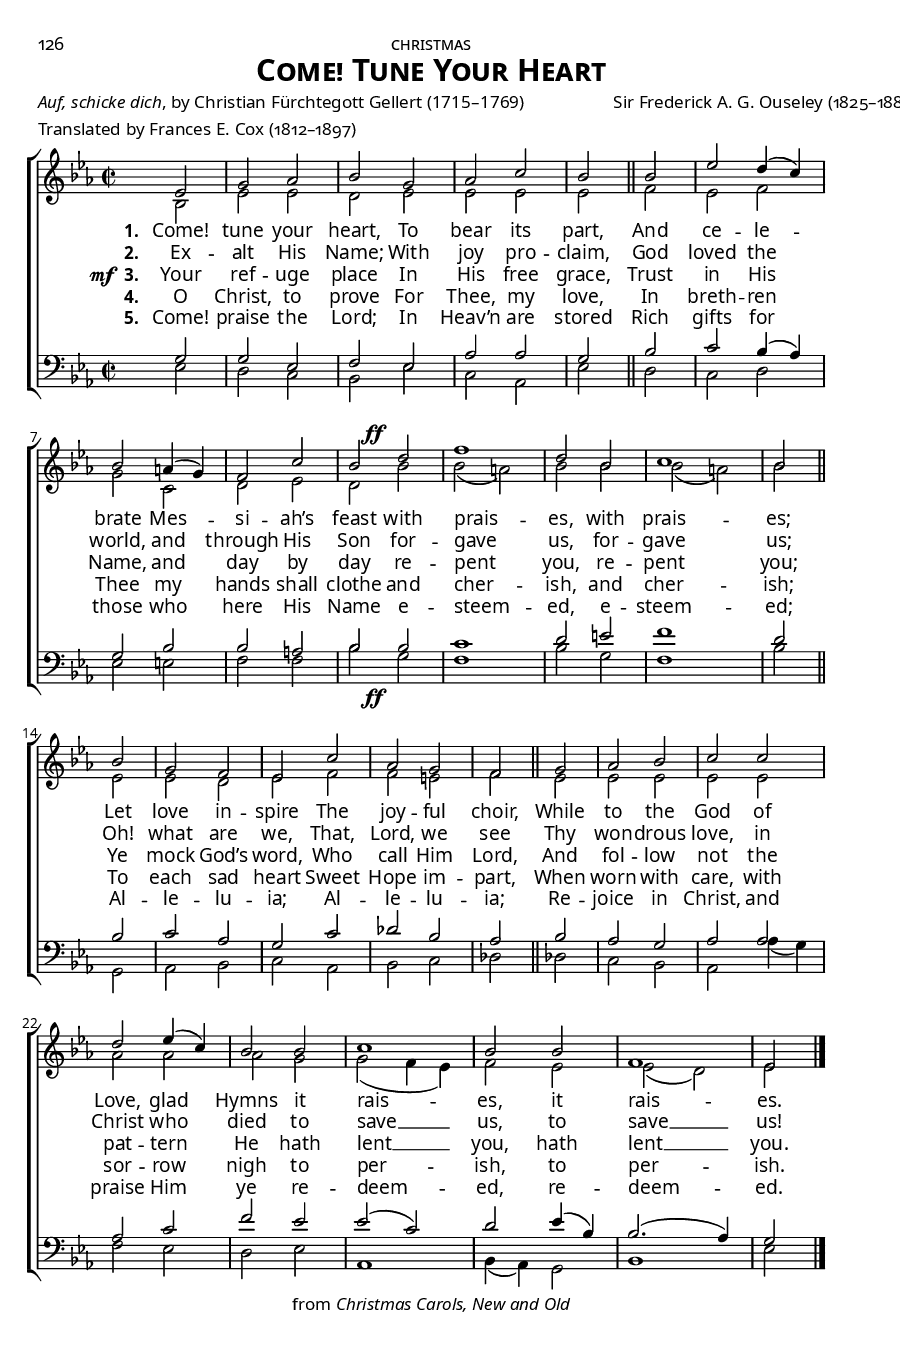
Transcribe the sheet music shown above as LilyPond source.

\version "2.14.2"
\include "../util.ly"
\header {
  title = \markup{\override #'(font-name . "Garamond Premier Pro Semibold"){ \abs-fontsize #15 \smallCapsOldStyle"Come! Tune Your Heart"}}
  poet = \markup\concat{\italic"Auf, schicke dich" ", by Christian Fürchtegott Gellert (1715–1769)"}
  meter = \markup\oldStyleNum"Translated by Frances E. Cox (1812–1897)"
  composer = \markup\oldStyleNum"Sir Frederick A. G. Ouseley (1825–1889)"
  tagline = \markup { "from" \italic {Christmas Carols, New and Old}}
}
\paper {
  %print-all-headers = ##t
  paper-height = 9\in
  paper-width = 6\in
  indent = 0\in
  system-system-spacing = #'((basic-distance . 10) (padding . 0))
  system-system-spacing =
    #'((basic-distance . 0)
       (minimum-distance . 0)
       (padding . -5)
       (stretchability . 100))
  ragged-last-bottom = ##f
  ragged-bottom = ##f
  two-sided = ##t
  inner-margin = 0.5\in
  outer-margin = 0.25\in
  top-margin = 0.25\in
  bottom-margin = 0.25\in
  first-page-number = #126
  print-first-page-number = ##t
  headerLine = \markup{\override #'(font-name . "Garamond Premier Pro") \smallCapsOldStyle"christmas"}
  oddHeaderMarkup = \markup\fill-line{
     \override #'(font-name . "Garamond Premier Pro")\abs-fontsize #8.5
     \combine 
        \fill-line{"" \on-the-fly #print-page-number-check-first
        \oldStylePageNum""
        }
        \fill-line{\headerLine}
  }
  evenHeaderMarkup = \markup {
     \override #'(font-name . "Garamond Premier Pro")\abs-fontsize #8.5
     \combine
        \on-the-fly #print-page-number-check-first
        \oldStylePageNum""
        \fill-line{\headerLine}
  }
}
#(set-global-staff-size 15) \paper{ #(define fonts (make-pango-font-tree "GoudyOlSt BT" "Garamond Premier Pro" "Garamond Premier Pro" (/ 15 20))) }
global = {
  \key ees \major
  \time 2/2
  \override DynamicLineSpanner #'staff-padding = #0.0
  \override DynamicLineSpanner #'Y-extent = #'(-0.5 . 0.5)
}

sopMusic = \relative c' {
  \partial 2 ees2 |
  g aes |
  bes g |
  aes c |
  \partial 2 bes \bar "||"
  \partial 2 bes |
  ees d4( c) |
  
  bes2 a4( g) |
  f2 c' |
  <<bes {s4 s^\ff}>> d2 |
  f1 |
  d2 bes |
  c1 |
  \partial 2 bes2 \bar "||" \break
  
  \partial 2 bes2 |
  g f |
  ees c' |
  aes g |
  \partial 2 f2 \bar "||"
  \partial 2 g2 |
  aes bes |
  
  c c d ees4( c) |
  bes2 bes |
  c1 |
  bes2 bes |
  f1 |
  \partial 2 ees2 \bar "|."
}
sopWords = \lyricmode {
  
}

altoMusic = \relative c' {
  bes2 |
  ees ees |
  d ees |
  ees ees |
  ees |
  f |
  ees f |
  
  g c, |
  d ees |
  d bes' |
  bes( a) |
  bes bes |
  bes( a) |
  bes |
  
  ees, |
  ees d |
  ees f |
  f e |
  f |
  ees |
  ees ees |
  
  ees ees |
  aes aes |
  aes g |
  g( f4 ees) |
  f2 ees |
  ees( d) |
  ees2 \bar "|."
}
altoWords = \lyricmode {
  \dropLyricsIX
  \set stanza = #"1. "
  Come! tune your heart, To bear its part,
  And ce -- le -- brate Mes -- si -- ah’s feast with prais -- es,
  \set associatedVoice = "tenors"
  with prais -- es;
  
  Let love in -- spire The joy -- ful choir,
  While to the God of Love, glad Hymns
  \unset associatedVoice
  it rais -- es,
  \set associatedVoice = "tenors"
  it rais -- es.
}
altoWordsII = \lyricmode {
  \dropLyricsIX
%\markup\italic
  \set stanza = #"2. "
  Ex -- alt His Name; With joy pro -- claim,
  God loved the world, and through His Son for -- gave us, 
  \set associatedVoice = "tenors"
  for -- gave us;
  Oh! what are we,
  That, Lord, we see
  Thy won -- drous love, in Christ who died 
  \unset associatedVoice
  to save __ us,
  \set associatedVoice = "tenors"
  to save __ us!
}
altoWordsIII = {
  \dropLyricsIX
  \set stanza = \markup{\dynamic"mf " "3. "}
  \lyricmode {
    Your ref -- uge place In His free grace,
    Trust in His Name, and day by day re -- pent you, 
    \set associatedVoice = "tenors"
    re -- pent you;
    Ye mock God’s word, Who call Him Lord,
    And fol -- low not the pat -- tern He 
    \unset associatedVoice
    hath lent __ you,
    \set associatedVoice = "tenors"
    hath lent __ you.
  }
}
altoWordsIV = \lyricmode {
  \dropLyricsIX
  \set stanza = #"4. "
  O Christ, to prove For Thee, my love,
  In breth -- ren Thee my hands shall clothe and cher -- ish, 
  \set associatedVoice = "tenors"
  and cher -- ish;
  To each sad heart Sweet Hope im -- part,
  When worn with care, with sor -- row nigh 
  \unset associatedVoice
  to per -- ish,
  \set associatedVoice = "tenors"
  to per -- ish.
}
altoWordsV = \lyricmode {
  \dropLyricsIX
  \set stanza = #"5. "
  Come! praise the Lord; In Heav’n are stored
  Rich gifts for those who here His Name e -- steem -- ed, 
  \set associatedVoice = "tenors"
  e -- steem -- ed;
  Al -- le -- lu -- ia; Al -- le -- lu -- ia;
  Re -- joice in Christ, and praise Him ye 
  \unset associatedVoice
  re -- deem -- ed,
  \set associatedVoice = "tenors"
  re -- deem -- ed.
}
altoWordsVI = \lyricmode {
  \set stanza = #"6. "
  \set ignoreMelismata = ##t
}
tenorMusic = \relative c' {
  g2 |
  g ees |
  f ees |
  aes aes |
  g |
  bes |
  c bes4( aes) |
  
  g2 bes |
  bes a |
  <<bes {s4 s_\ff}>> bes2 |
  c1 |
  d2 e |
  f1 |
  d2 |
  
  bes |
  c aes |
  g c |
  des bes |
  aes |
  bes |
  aes g |
  
  aes aes |
  aes c |
  f ees |
  ees( c) |
  d ees4( bes) |
  bes2.( aes4) |
  g2 \bar "|."
}
tenorWords = \lyricmode {

}

bassMusic = \relative c {
  ees2 |
  d c |
  bes ees |
  c aes |
  ees' |
  d |
  c d |
  
  ees e |
  f f |
  bes g |
  f1 |
  bes2 g |
  f1 |
  bes2 |
  
  g, |
  aes bes |
  c aes |
  bes c |
  des! |
  des! |
  c bes |
  
  aes aes'4( g) |
  f2 ees |
  d ees |
  aes,1 |
  bes4( aes) g2 |
  bes1 |
  ees2 \bar "|."
}
bassWords = \lyricmode {

}

pianoRH = \relative c' {
  
}
pianoLH = \relative c' {
  
}

\score {
  <<
   \new ChoirStaff <<
%    \new Lyrics = sopranos \with { \override VerticalAxisGroup #'nonstaff-relatedstaff-spacing = #'((basic-distance . 1)) }
    \new Staff = women <<
      \new Voice = "sopranos" { \voiceOne << \global \sopMusic >> }
      \new Voice = "altos" { \voiceTwo << \global \altoMusic >> }
    >>
   \new Staff = men <<
      \clef bass
      \new Voice = "tenors" { \voiceOne << \global \tenorMusic >> }
      \new Voice = "basses" { \voiceTwo << \global \bassMusic >> }
    >>
    \new Lyrics \with { alignAboveContext = #"women" \override VerticalAxisGroup #'nonstaff-relatedstaff-spacing = #'((basic-distance . 1))} \lyricsto "sopranos" \sopWords
     \new Lyrics = "altosVI"  \with { alignBelowContext = #"women" \override VerticalAxisGroup #'nonstaff-relatedstaff-spacing = #'((basic-distance . 1))} \lyricsto "altos" \altoWordsVI
    \new Lyrics = "altosV"  \with { alignBelowContext = #"women" \override VerticalAxisGroup #'nonstaff-relatedstaff-spacing = #'((basic-distance . 1))} \lyricsto "altos" \altoWordsV
    \new Lyrics = "altosIV"  \with { alignBelowContext = #"women" \override VerticalAxisGroup #'nonstaff-relatedstaff-spacing = #'((basic-distance . 1))} \lyricsto "altos" \altoWordsIV
    \new Lyrics = "altosIII"  \with { alignBelowContext = #"women" \override VerticalAxisGroup #'nonstaff-relatedstaff-spacing = #'((basic-distance . 1))} \lyricsto "altos" \altoWordsIII
    \new Lyrics = "altosII"  \with { alignBelowContext = #"women" \override VerticalAxisGroup #'nonstaff-relatedstaff-spacing = #'((basic-distance . 1))} \lyricsto "altos" \altoWordsII
    \new Lyrics = "altos"  \with { alignBelowContext = #"women" \override VerticalAxisGroup #'nonstaff-relatedstaff-spacing = #'((padding . -0.5))} \lyricsto "altos" \altoWords
    \new Lyrics \with { alignAboveContext = #"men" \override VerticalAxisGroup #'nonstaff-relatedstaff-spacing = #'((basic-distance . 1)) } \lyricsto "tenors" \tenorWords
    \new Lyrics \with { alignBelowContext = #"men" \override VerticalAxisGroup #'nonstaff-relatedstaff-spacing = #'((basic-distance . 1)) } \lyricsto "basses" \bassWords
  >>
%    \new PianoStaff << \new Staff { \new Voice { \pianoRH } } \new Staff { \clef "bass" \pianoLH } >>
  >>
  \layout {
    \context {
      \Score
      %\override SpacingSpanner #'base-shortest-duration = #(ly:make-moment 1 8)
      %\override SpacingSpanner #'common-shortest-duration = #(ly:make-moment 1 4)
    }
    \context {
      % Remove all empty staves
      % \Staff \RemoveEmptyStaves \override VerticalAxisGroup #'remove-first = ##t
    }
  }
}
